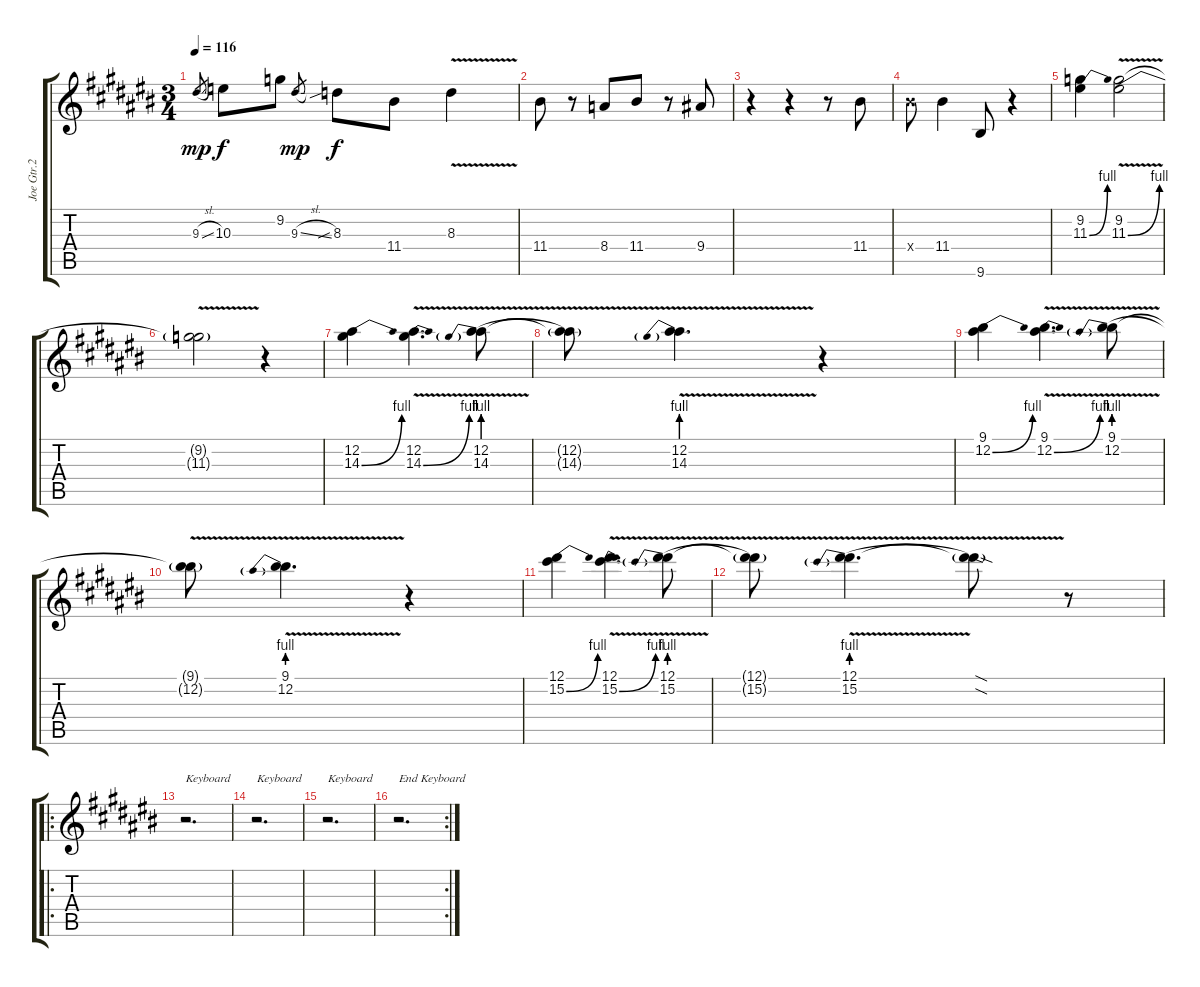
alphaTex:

\track ("Joe Gtr.2" "Joe Gtr.2") {instrument overdrivenguitar}
\staff {score tabs}
\tuning (Eb4 Bb3 Gb3 Db3 Ab2 Eb2) {hide}
\ts (3 4)
\tempo 116
\clef g2
\ks c#
9.3{sl}.8{gr dy mp} 10.3.8{dy f} 9.2.8 9.3{sl}.8{gr dy mp} 8.3{sib}.8{dy f} 11.4.8 8.3{v}.4 |
11.4.8 r.8 8.4.8 11.4.8 r.8 9.4.8 |
r.4 r.4 r.8 11.4.8 |
11.4{x}.8 11.4.4 9.6.8 r.4 |
(9.2 11.3{be (bend 0 0 60 4)}).4 (9.2 11.3{be (bend 0 0 60 4) v}).2 |
(9.2{t} 11.3{t}).2 r.4 |
(12.2 14.3{be (bend 0 0 60 4)}).4 (12.2 14.3{be (bend 0 0 60 4) v}).4{d} (12.2 14.3{be (prebend 0 4 60 4) v}).8 |
(12.2{t} 14.3{t}).8 (12.2 14.3{be (prebend 0 4 60 4) v}).4{d} r.4 |
(9.1 12.2{be (bend 0 0 60 4)}).4 (9.1 12.2{be (bend 0 0 60 4) v}).4{d} (9.1 12.2{be (prebend 0 4 60 4) v}).8 |
(9.1{t} 12.2{t}).8 (9.1 12.2{be (prebend 0 4 60 4) v}).4{d} r.4 |
(12.1 15.2{be (bend 0 0 60 4)}).4 (12.1 15.2{be (bend 0 0 60 4) v}).4{d} (12.1 15.2{be (prebend 0 4 60 4) v}).8 |
(12.1{t} 15.2{t}).8 (12.1 15.2{be (prebend 0 4 60 4) v}).4{d} (12.1{sod t} 15.2{sod t}).8 r.8 |
\ro
r.2{d txt "Keyboard"} |
r.2{d txt "Keyboard"} |
r.2{d txt "Keyboard"} |
\rc 2
r.2{d txt "End Keyboard"}
